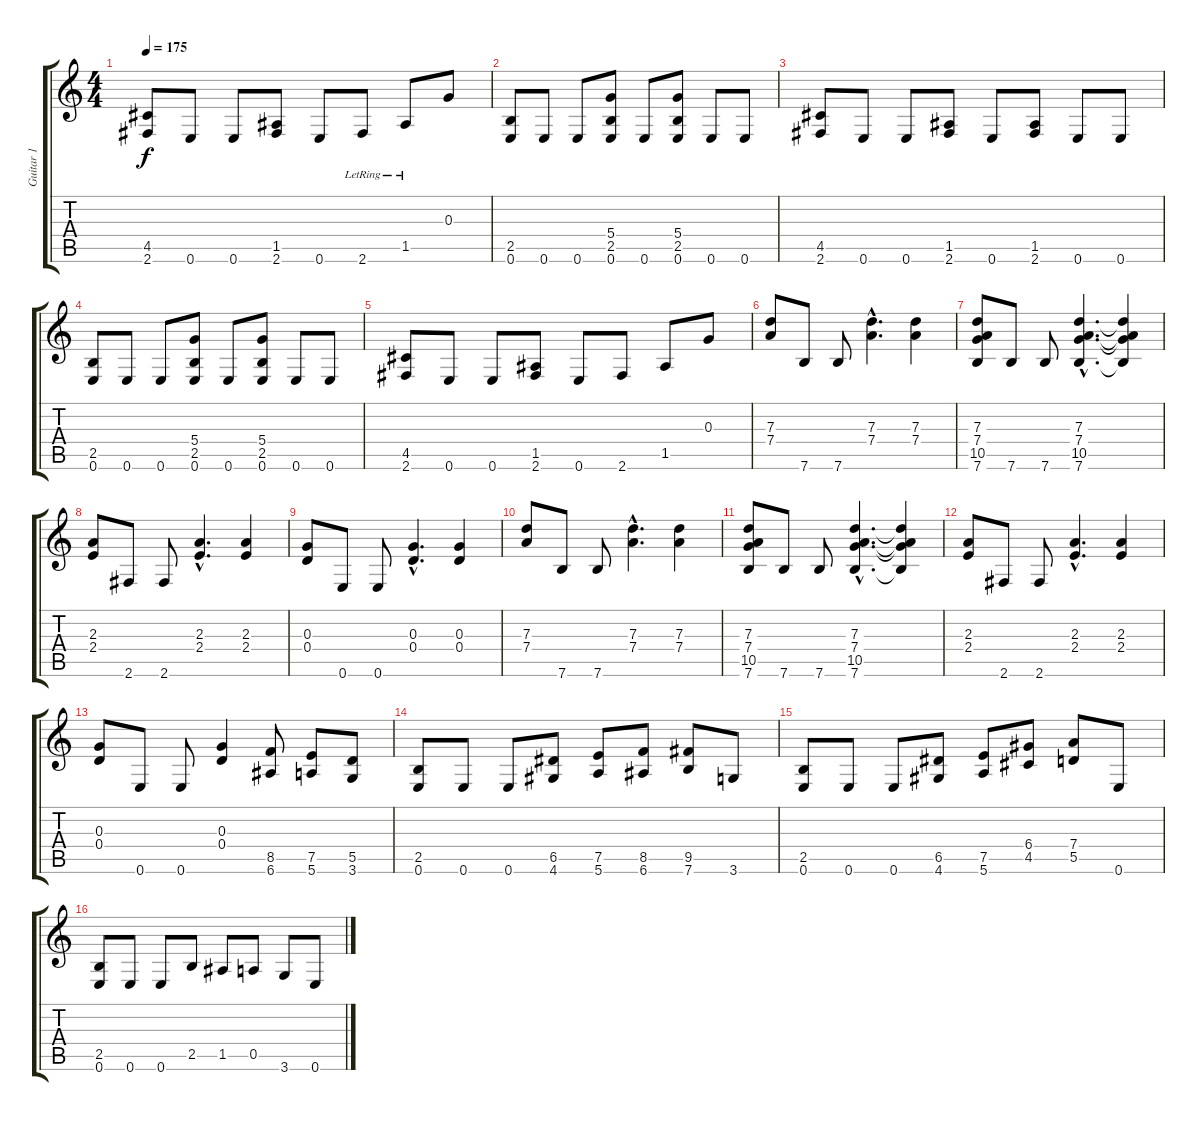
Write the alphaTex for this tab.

\track ("Guitar 1" "Guitar 1") {instrument distortionguitar}
\staff {score tabs}
\tuning (E4 B3 G3 D3 A2 E2) {hide}
\ts (4 4)
\tempo 175
\clef g2
\ks c
(4.5 2.6).8{dy f} 0.6.8 0.6.8 (1.5 2.6).8 0.6.8 2.6{lr}.8 1.5{lr}.8 0.3.8 |
(2.5 0.6).8 0.6.8 0.6.8 (5.4 2.5 0.6).8 0.6.8 (5.4 2.5 0.6).8 0.6.8 0.6.8 |
(4.5 2.6).8 0.6.8 0.6.8 (1.5 2.6).8 0.6.8 (1.5 2.6).8 0.6.8 0.6.8 |
(2.5 0.6).8 0.6.8 0.6.8 (5.4 2.5 0.6).8 0.6.8 (5.4 2.5 0.6).8 0.6.8 0.6.8 |
(4.5 2.6).8 0.6.8 0.6.8 (1.5 2.6).8 0.6.8 2.6.8 1.5.8 0.3.8 |
(7.3 7.4).8 7.6.8 7.6.8 (7.3{hac} 7.4{hac}).4{d} (7.3 7.4).4 |
(7.3 7.4 10.5 7.6).8 7.6.8 7.6.8 (7.3{hac} 7.4{hac} 10.5{hac} 7.6{hac}).4{d} (7.3{t} 7.4{t} 10.5{t} 7.6{t}).4 |
(2.3 2.4).8 2.6.8 2.6.8 (2.3{hac} 2.4{hac}).4{d} (2.3 2.4).4 |
(0.3 0.4).8 0.6.8 0.6.8 (0.3{hac} 0.4{hac}).4{d} (0.3 0.4).4 |
(7.3 7.4).8 7.6.8 7.6.8 (7.3{hac} 7.4{hac}).4{d} (7.3 7.4).4 |
(7.3 7.4 10.5 7.6).8 7.6.8 7.6.8 (7.3{hac} 7.4{hac} 10.5{hac} 7.6{hac}).4{d} (7.3{t} 7.4{t} 10.5{t} 7.6{t}).4 |
(2.3 2.4).8 2.6.8 2.6.8 (2.3{hac} 2.4{hac}).4{d} (2.3 2.4).4 |
(0.3 0.4).8 0.6.8 0.6.8 (0.3 0.4).4 (8.5 6.6).8 (7.5 5.6).8 (5.5 3.6).8 |
(2.5 0.6).8 0.6.8 0.6.8 (6.5 4.6).8 (7.5 5.6).8 (8.5 6.6).8 (9.5 7.6).8 3.6.8 |
(2.5 0.6).8 0.6.8 0.6.8 (6.5 4.6).8 (7.5 5.6).8 (6.4 4.5).8 (7.4 5.5).8 0.6.8 |
(2.5 0.6).8 0.6.8 0.6.8 2.5.8 1.5.8 0.5.8 3.6.8 0.6.8
